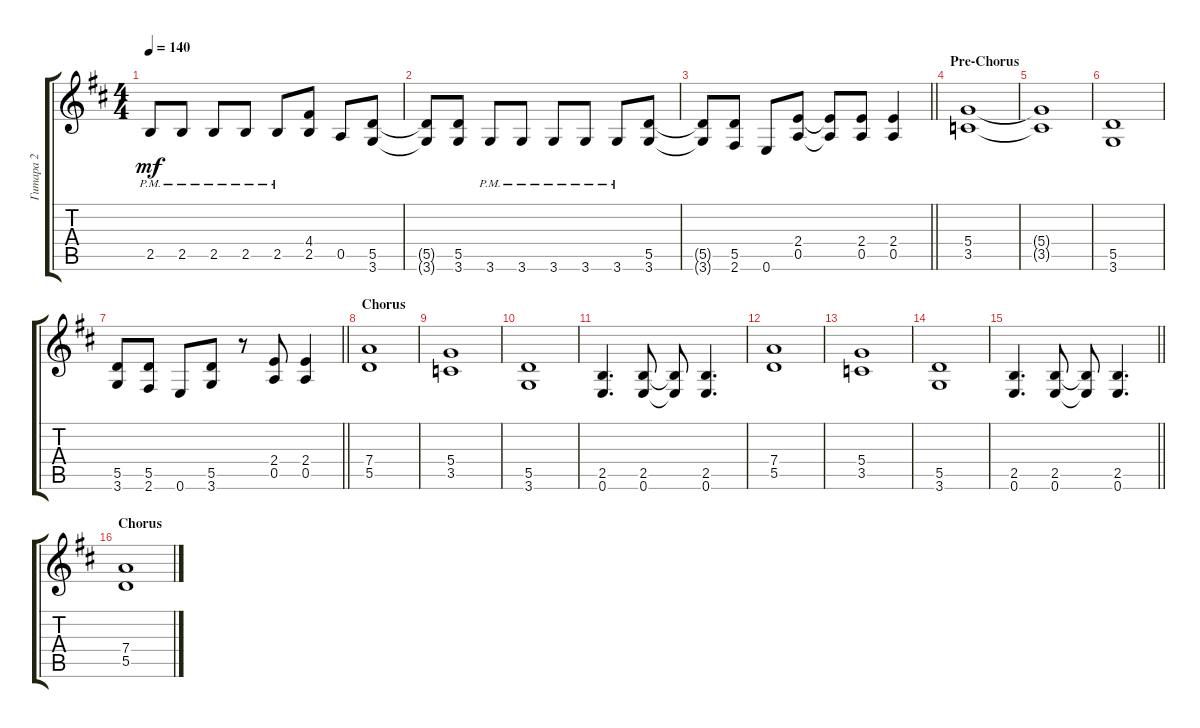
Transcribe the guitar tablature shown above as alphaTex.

\track ("Гитара 2" "Гитара 2") {instrument distortionguitar}
\staff {score tabs}
\tuning (E4 B3 G3 D3 A2 E2) {hide}
\ts (4 4)
\tempo 140
\clef g2
\ks bminor
2.5{pm}.8{dy mf} 2.5{pm}.8 2.5{pm}.8 2.5{pm}.8 2.5{pm}.8 (4.4 2.5).8 0.5.8 (5.5 3.6).8 |
(5.5{t} 3.6{t}).8 (5.5 3.6).8 3.6{pm}.8 3.6{pm}.8 3.6{pm}.8 3.6{pm}.8 3.6{pm}.8 (5.5 3.6).8 |
\barLineRight lightlight
(5.5{t} 3.6{t}).8 (5.5 2.6).8 0.6.8 (2.4 0.5).8 (2.4{t} 0.5{t}).8 (2.4 0.5).8 (2.4 0.5).4 |
\section ("" "Pre-Chorus")
(5.4 3.5).1 |
(5.4{t} 3.5{t}).1 |
(5.5 3.6).1 |
\barLineRight lightlight
(5.5 3.6).8 (5.5 2.6).8 0.6.8 (5.5 3.6).8 r.8 (2.4 0.5).8 (2.4 0.5).4 |
\section ("" "Chorus")
(7.4 5.5).1 |
(5.4 3.5).1 |
(5.5 3.6).1 |
(2.5 0.6).4{d} (2.5 0.6).8 (2.5{t} 0.6{t}).8 (2.5 0.6).4{d} |
(7.4 5.5).1 |
(5.4 3.5).1 |
(5.5 3.6).1 |
\barLineRight lightlight
(2.5 0.6).4{d} (2.5 0.6).8 (2.5{t} 0.6{t}).8 (2.5 0.6).4{d} |
\section ("" "Chorus")
(7.4 5.5).1
